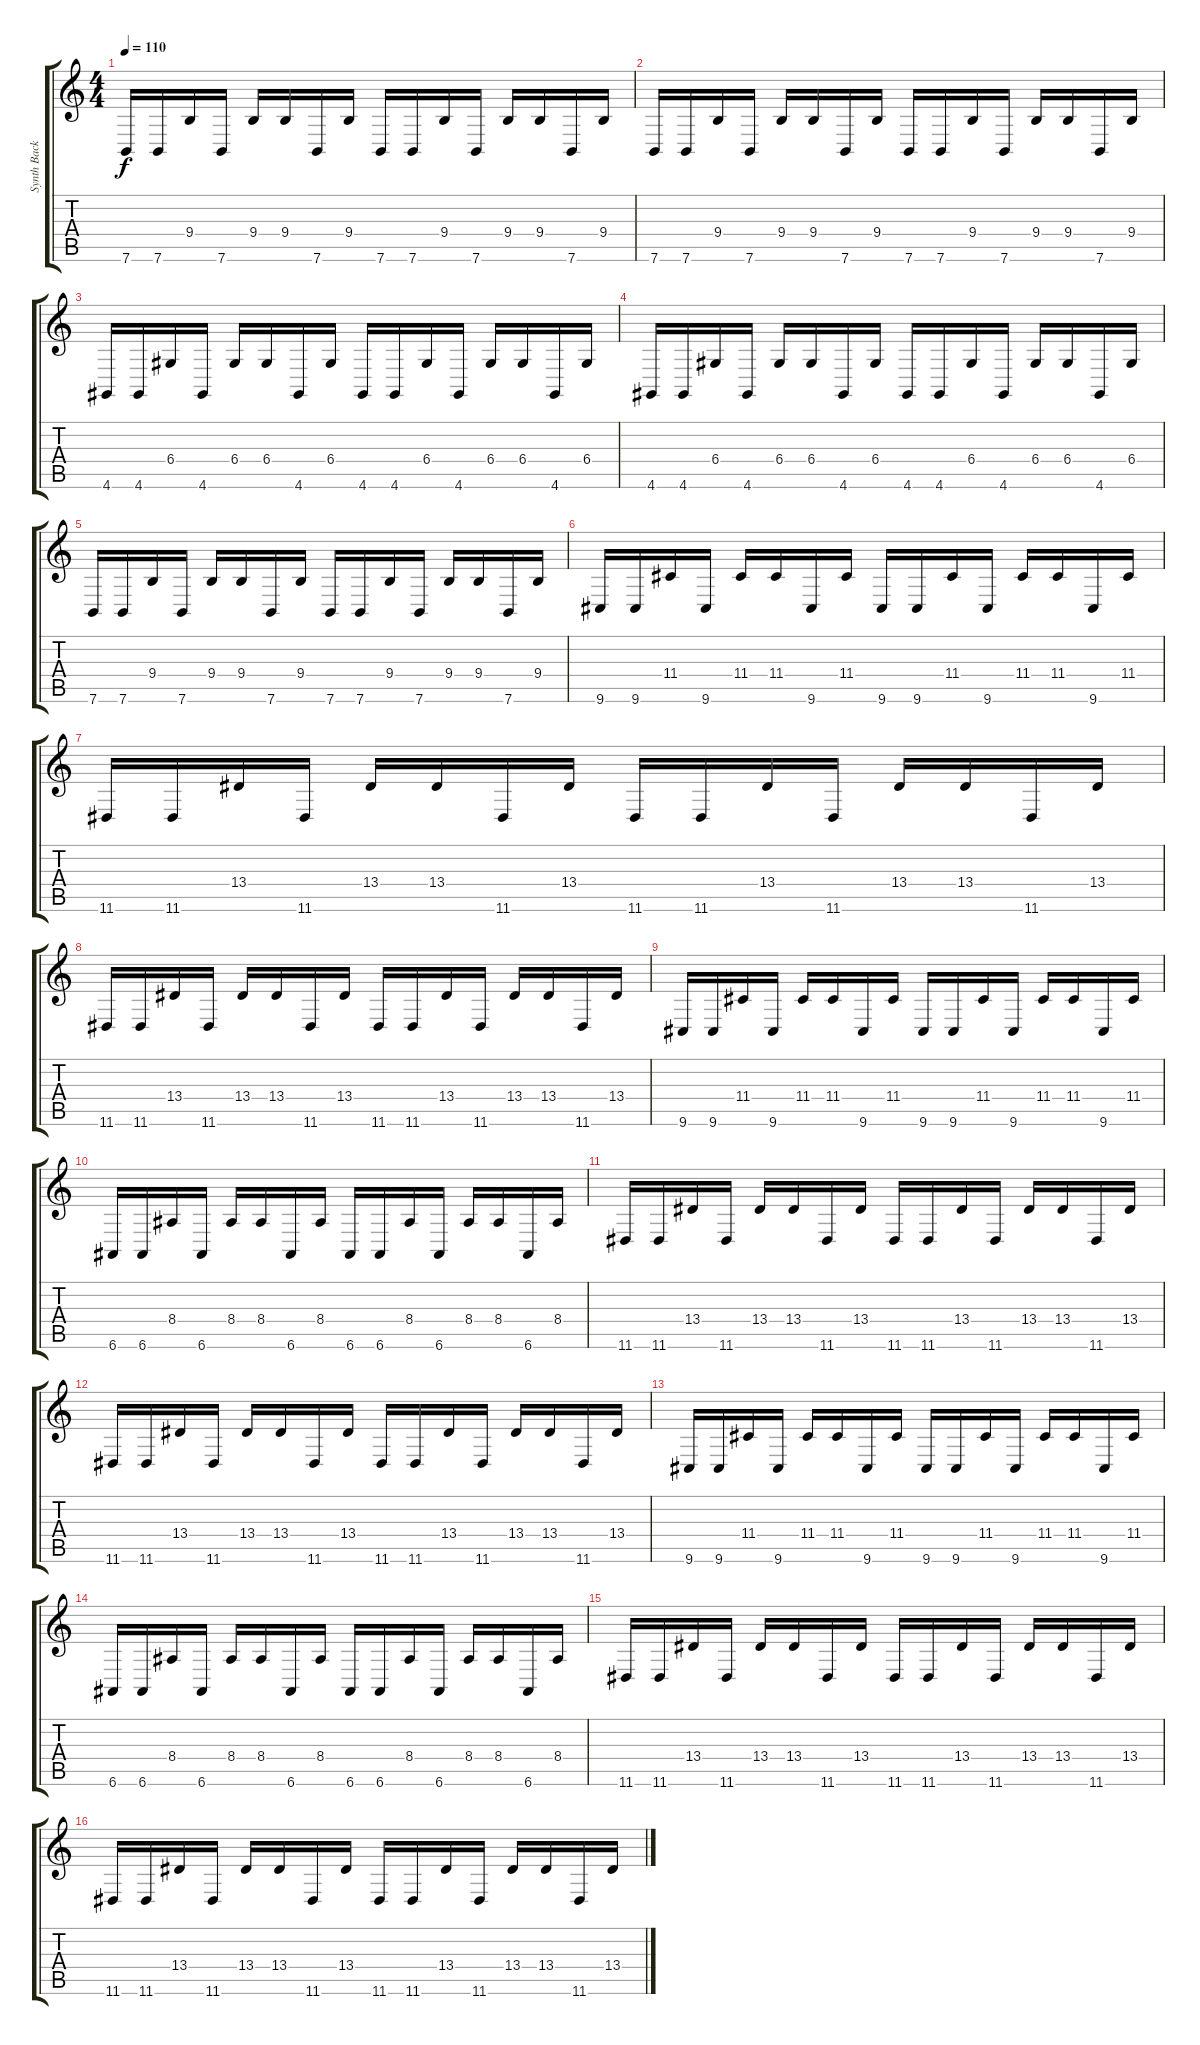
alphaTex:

\track ("Synth Backing" "Synth Back") {instrument honkytonkpiano}
\staff {score tabs}
\tuning (E4 B3 G3 D3 A2 E2) {hide}
\ts (4 4)
\tempo 110
\clef g2
\ks c
7.6.16{dy f} 7.6.16 9.4.16 7.6.16 9.4.16 9.4.16 7.6.16 9.4.16 7.6.16 7.6.16 9.4.16 7.6.16 9.4.16 9.4.16 7.6.16 9.4.16 |
7.6.16 7.6.16 9.4.16 7.6.16 9.4.16 9.4.16 7.6.16 9.4.16 7.6.16 7.6.16 9.4.16 7.6.16 9.4.16 9.4.16 7.6.16 9.4.16 |
4.6.16 4.6.16 6.4.16 4.6.16 6.4.16 6.4.16 4.6.16 6.4.16 4.6.16 4.6.16 6.4.16 4.6.16 6.4.16 6.4.16 4.6.16 6.4.16 |
4.6.16 4.6.16 6.4.16 4.6.16 6.4.16 6.4.16 4.6.16 6.4.16 4.6.16 4.6.16 6.4.16 4.6.16 6.4.16 6.4.16 4.6.16 6.4.16 |
7.6.16 7.6.16 9.4.16 7.6.16 9.4.16 9.4.16 7.6.16 9.4.16 7.6.16 7.6.16 9.4.16 7.6.16 9.4.16 9.4.16 7.6.16 9.4.16 |
9.6.16 9.6.16 11.4.16 9.6.16 11.4.16 11.4.16 9.6.16 11.4.16 9.6.16 9.6.16 11.4.16 9.6.16 11.4.16 11.4.16 9.6.16 11.4.16 |
11.6.16 11.6.16 13.4.16 11.6.16 13.4.16 13.4.16 11.6.16 13.4.16 11.6.16 11.6.16 13.4.16 11.6.16 13.4.16 13.4.16 11.6.16 13.4.16 |
11.6.16 11.6.16 13.4.16 11.6.16 13.4.16 13.4.16 11.6.16 13.4.16 11.6.16 11.6.16 13.4.16 11.6.16 13.4.16 13.4.16 11.6.16 13.4.16 |
9.6.16 9.6.16 11.4.16 9.6.16 11.4.16 11.4.16 9.6.16 11.4.16 9.6.16 9.6.16 11.4.16 9.6.16 11.4.16 11.4.16 9.6.16 11.4.16 |
6.6.16 6.6.16 8.4.16 6.6.16 8.4.16 8.4.16 6.6.16 8.4.16 6.6.16 6.6.16 8.4.16 6.6.16 8.4.16 8.4.16 6.6.16 8.4.16 |
11.6.16 11.6.16 13.4.16 11.6.16 13.4.16 13.4.16 11.6.16 13.4.16 11.6.16 11.6.16 13.4.16 11.6.16 13.4.16 13.4.16 11.6.16 13.4.16 |
11.6.16 11.6.16 13.4.16 11.6.16 13.4.16 13.4.16 11.6.16 13.4.16 11.6.16 11.6.16 13.4.16 11.6.16 13.4.16 13.4.16 11.6.16 13.4.16 |
9.6.16 9.6.16 11.4.16 9.6.16 11.4.16 11.4.16 9.6.16 11.4.16 9.6.16 9.6.16 11.4.16 9.6.16 11.4.16 11.4.16 9.6.16 11.4.16 |
6.6.16 6.6.16 8.4.16 6.6.16 8.4.16 8.4.16 6.6.16 8.4.16 6.6.16 6.6.16 8.4.16 6.6.16 8.4.16 8.4.16 6.6.16 8.4.16 |
11.6.16 11.6.16 13.4.16 11.6.16 13.4.16 13.4.16 11.6.16 13.4.16 11.6.16 11.6.16 13.4.16 11.6.16 13.4.16 13.4.16 11.6.16 13.4.16 |
11.6.16 11.6.16 13.4.16 11.6.16 13.4.16 13.4.16 11.6.16 13.4.16 11.6.16 11.6.16 13.4.16 11.6.16 13.4.16 13.4.16 11.6.16 13.4.16
